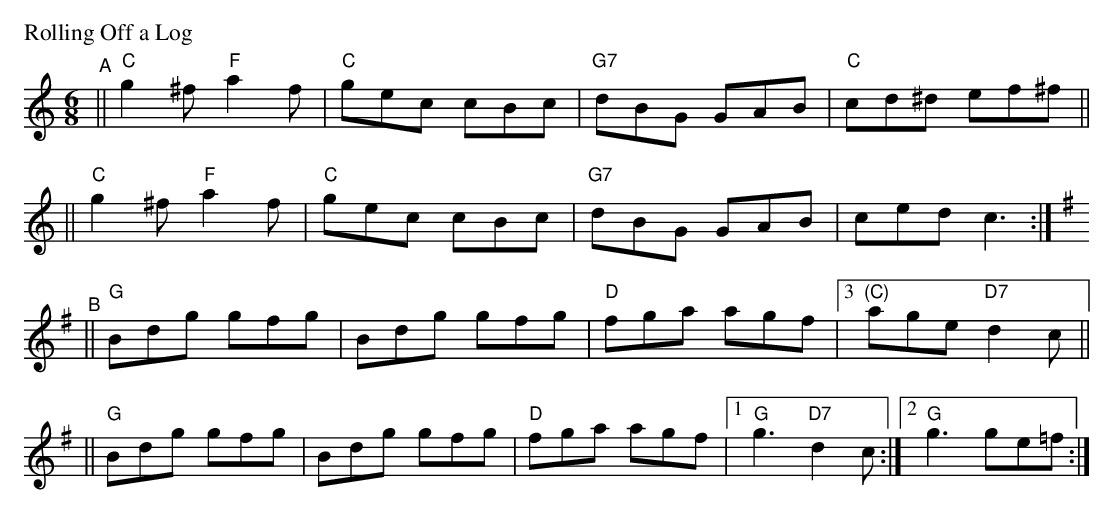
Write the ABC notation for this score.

X:1
P: Rolling Off a Log
M: 6/8
L: 1/8
K: C
"^A"\
|| "C"g2^f "F"a2f | "C"gec cBc | "G7"dBG GAB |"C"cd^d ef^f ||
|| "C"g2^f "F"a2f | "C"gec cBc | "G7"dBG GAB |ced c3 :| [K:G]
"^B"\
|| "G"Bdg gfg | Bdg gfg | "D"fga agf |3 "(C)"age "D7"d2c ||
|| "G"Bdg gfg | Bdg gfg | "D"fga agf |[1 "G"g3 "D7"d2c :|2 "G"g3 ge=f :|
